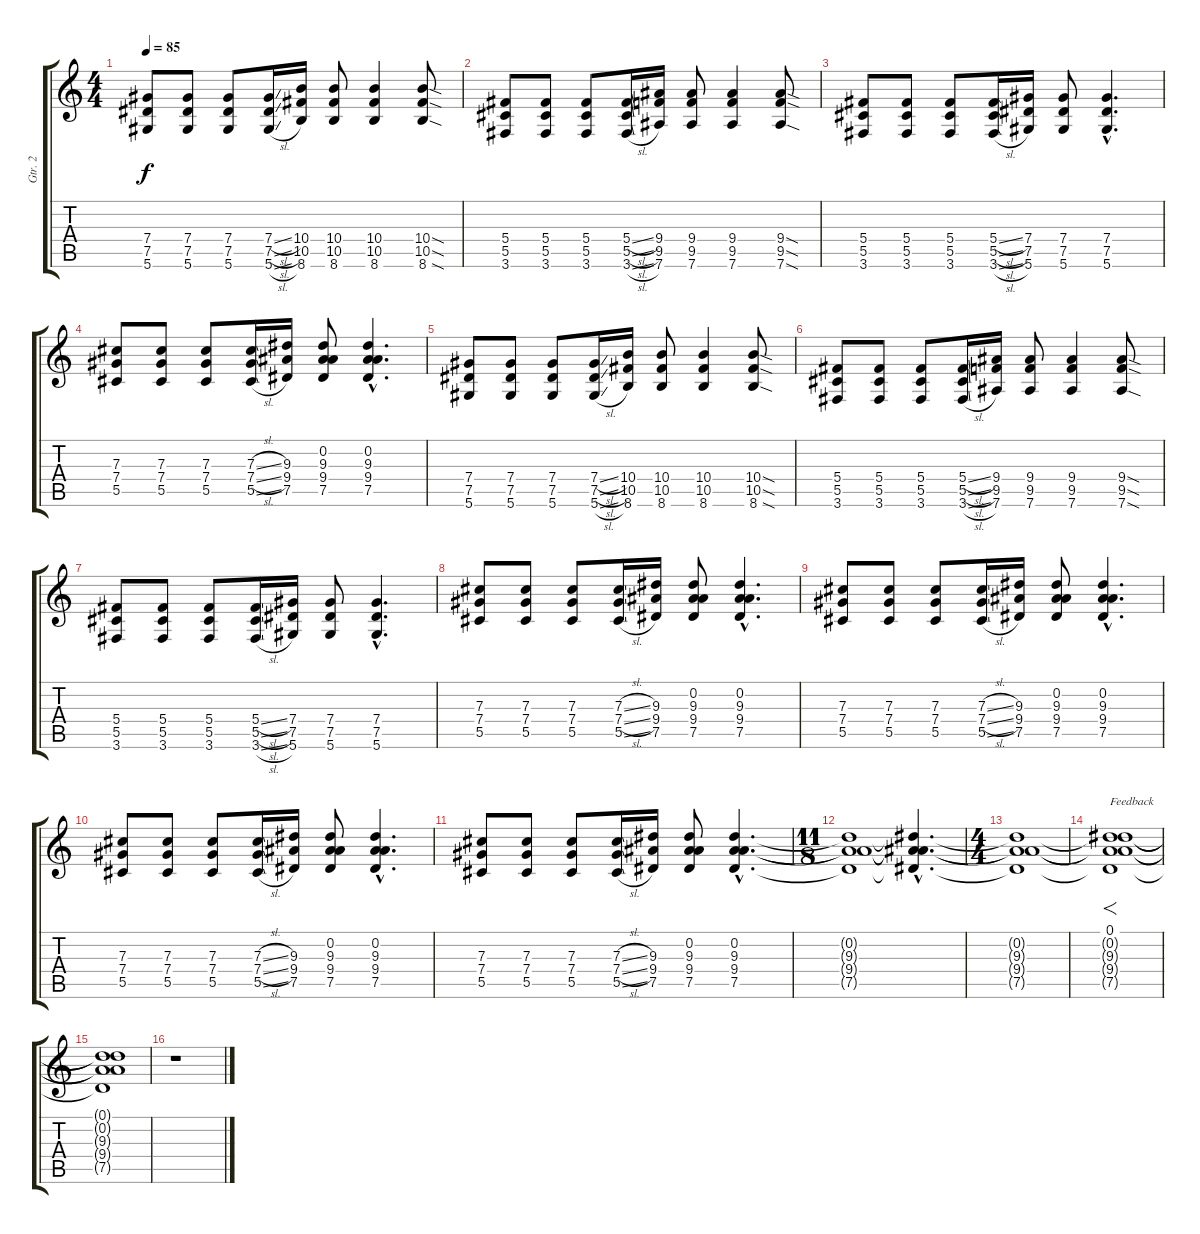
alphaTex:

\track ("Gtr. 2" "Gtr. 2") {instrument distortionguitar}
\staff {score tabs}
\tuning (Eb4 Bb3 Gb3 Db3 Ab2 Eb2) {hide}
\ts (4 4)
\tempo 85
\clef g2
\ks c
(7.4 7.5 5.6).8{dy f} (7.4 7.5 5.6).8 (7.4 7.5 5.6).8 (7.4{sl} 7.5{sl} 5.6{sl}).16 (10.4 10.5 8.6).16 (10.4 10.5 8.6).8 (10.4 10.5 8.6).4 (10.4{sod} 10.5{sod} 8.6{sod}).8 |
(5.4 5.5 3.6).8 (5.4 5.5 3.6).8 (5.4 5.5 3.6).8 (5.4{sl} 5.5{sl} 3.6{sl}).16 (9.4 9.5 7.6).16 (9.4 9.5 7.6).8 (9.4 9.5 7.6).4 (9.4{sod} 9.5{sod} 7.6{sod}).8 |
(5.4 5.5 3.6).8 (5.4 5.5 3.6).8 (5.4 5.5 3.6).8 (5.4{sl} 5.5{sl} 3.6{sl}).16 (7.4 7.5 5.6).16 (7.4 7.5 5.6).8 (7.4{hac} 7.5{hac} 5.6{hac}).4{d} |
(7.3 7.4 5.5).8 (7.3 7.4 5.5).8 (7.3 7.4 5.5).8 (7.3{sl} 7.4{sl} 5.5{sl}).16 (9.3 9.4 7.5).16 (0.2 9.3 9.4 7.5).8 (0.2{hac} 9.3{hac} 9.4{hac} 7.5{hac}).4{d} |
(7.4 7.5 5.6).8 (7.4 7.5 5.6).8 (7.4 7.5 5.6).8 (7.4{sl} 7.5{sl} 5.6{sl}).16 (10.4 10.5 8.6).16 (10.4 10.5 8.6).8 (10.4 10.5 8.6).4 (10.4{sod} 10.5{sod} 8.6{sod}).8 |
(5.4 5.5 3.6).8 (5.4 5.5 3.6).8 (5.4 5.5 3.6).8 (5.4{sl} 5.5{sl} 3.6{sl}).16 (9.4 9.5 7.6).16 (9.4 9.5 7.6).8 (9.4 9.5 7.6).4 (9.4{sod} 9.5{sod} 7.6{sod}).8 |
(5.4 5.5 3.6).8 (5.4 5.5 3.6).8 (5.4 5.5 3.6).8 (5.4{sl} 5.5{sl} 3.6{sl}).16 (7.4 7.5 5.6).16 (7.4 7.5 5.6).8 (7.4{hac} 7.5{hac} 5.6{hac}).4{d} |
(7.3 7.4 5.5).8 (7.3 7.4 5.5).8 (7.3 7.4 5.5).8 (7.3{sl} 7.4{sl} 5.5{sl}).16 (9.3 9.4 7.5).16 (0.2 9.3 9.4 7.5).8 (0.2{hac} 9.3{hac} 9.4{hac} 7.5{hac}).4{d} |
(7.3 7.4 5.5).8 (7.3 7.4 5.5).8 (7.3 7.4 5.5).8 (7.3{sl} 7.4{sl} 5.5{sl}).16 (9.3 9.4 7.5).16 (0.2 9.3 9.4 7.5).8 (0.2{hac} 9.3{hac} 9.4{hac} 7.5{hac}).4{d} |
(7.3 7.4 5.5).8 (7.3 7.4 5.5).8 (7.3 7.4 5.5).8 (7.3{sl} 7.4{sl} 5.5{sl}).16 (9.3 9.4 7.5).16 (0.2 9.3 9.4 7.5).8 (0.2{hac} 9.3{hac} 9.4{hac} 7.5{hac}).4{d} |
(7.3 7.4 5.5).8 (7.3 7.4 5.5).8 (7.3 7.4 5.5).8 (7.3{sl} 7.4{sl} 5.5{sl}).16 (9.3 9.4 7.5).16 (0.2 9.3 9.4 7.5).8 (0.2{hac} 9.3{hac} 9.4{hac} 7.5{hac}).4{d} |
\ts (11 8)
(0.2{t} 9.3{t} 9.4{t} 7.5{t}).1 (0.2{hac t} 9.3{hac t} 9.4{hac t} 7.5{hac t}).4{d} |
\ts (4 4)
(0.2{t} 9.3{t} 9.4{t} 7.5{t}).1 |
(0.1 0.2{t} 9.3{t} 9.4{t} 7.5{t}).1{f txt "Feedback" volume 0} |
(0.1{t} 0.2{t} 9.3{t} 9.4{t} 7.5{t}).1 |
r.1
